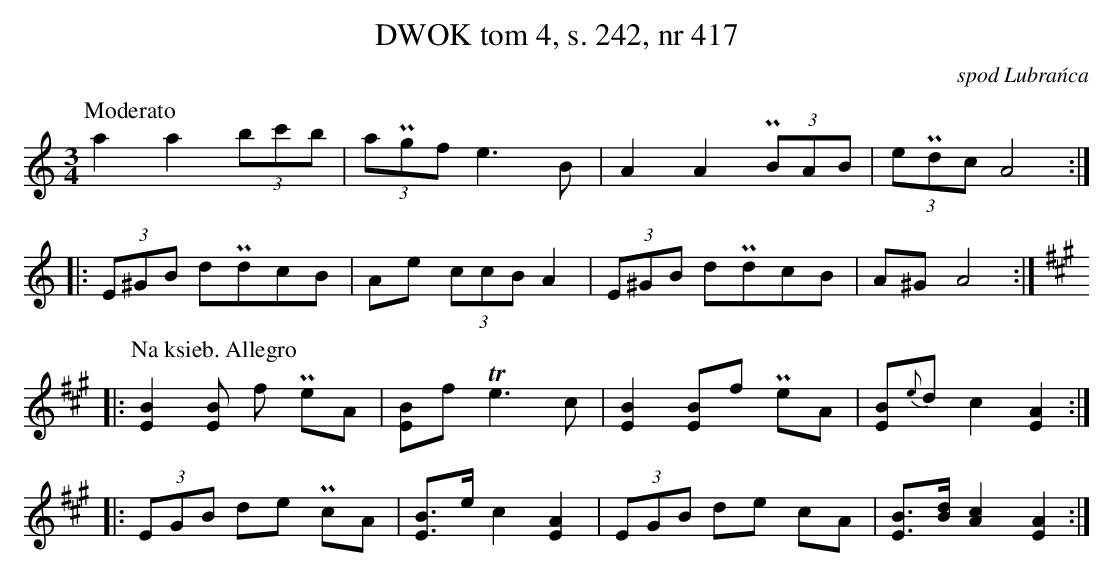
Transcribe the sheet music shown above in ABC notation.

X:1
T: DWOK tom 4, s. 242, nr 417
O: spod Lubrańca
L: 1/16
M: 3/4
K: C
P: Moderato
a4 a4 (3b2c'2b2 | (3a2Pg2f2 e6 B2 | A4 A4 (3PB2A2B2 | (3e2Pd2c2 A8 ::
(3E2^G2B2 d2Pd2c2B2 | A2e2 (3c2c2B2 A4 | (3E2^G2B2 d2Pd2c2B2 | A2^G2 A8::
P:Na ksieb. Allegro
K:A
[E4B4] [E2B2] f2 Pe2A2 | [E2B2]f2 !trill!e6 c2 | [E4B4] [E2B2]f2 Pe2A2 | [E2B2]{e}d2c4 [E4A4]::
(3E2G2B2 d2e2 Pc2A2 | [E3B3]e c4 [E4A4] |(3E2G2B2 d2e2 c2A2 | [E3B3][Bd] [A4c4] [E4A4] :|
